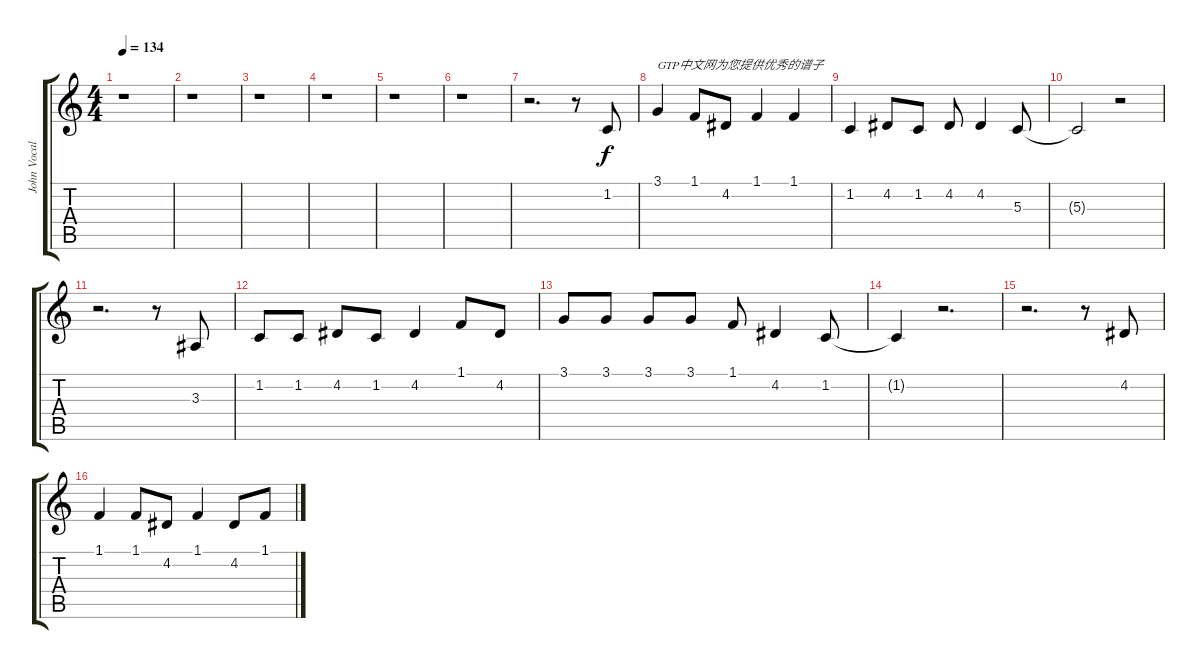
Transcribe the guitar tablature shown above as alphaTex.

\track ("John Vocal" "John Vocal") {instrument oboe}
\staff {score tabs}
\tuning (E4 B3 G3 D3 A2 E2) {hide}
\ts (4 4)
\tempo 134
\clef g2
\ks c
r.1{dy f instrument oboe} |
r.1 |
r.1 |
r.1 |
r.1 |
r.1 |
r.2{d} r.8 1.2.8 |
3.1.4{txt "GTP中文网为您提供优秀的谱子"} 1.1.8 4.2.8 1.1.4 1.1.4 |
1.2.4 4.2.8 1.2.8 4.2.8 4.2.4 5.3.8 |
5.3{t}.2 r.2 |
r.2{d} r.8 3.3.8 |
1.2.8 1.2.8 4.2.8 1.2.8 4.2.4 1.1.8 4.2.8 |
3.1.8 3.1.8 3.1.8 3.1.8 1.1.8 4.2.4 1.2.8 |
1.2{t}.4 r.2{d} |
r.2{d} r.8 4.2.8 |
1.1.4 1.1.8 4.2.8 1.1.4 4.2.8 1.1.8
